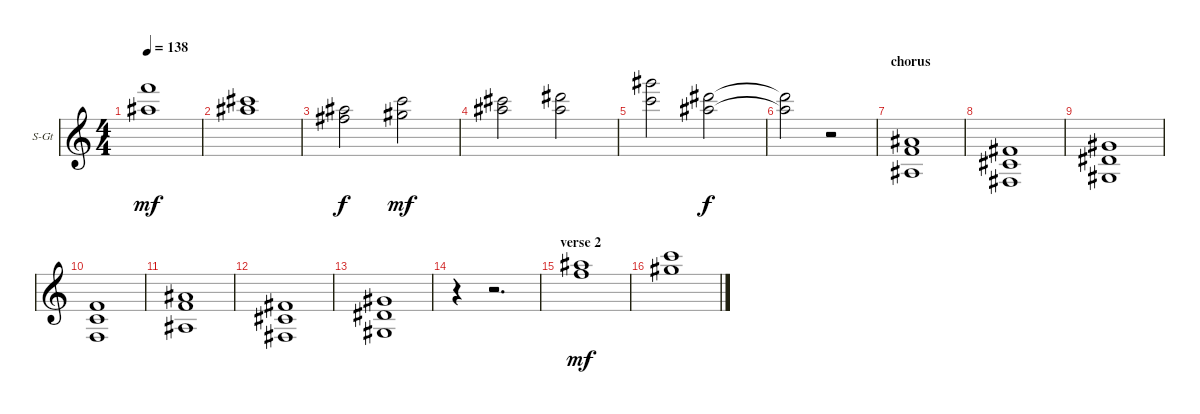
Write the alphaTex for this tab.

\bracketExtendMode groupsimilarinstruments
\firstSystemTrackNameOrientation horizontal
\otherSystemsTrackNameOrientation horizontal
\track ("Strings" "S-Gt") {instrument stringensemble2}
\staff {score}
\tuning (E4 B3 G3 D3 A2 E2)
\displaytranspose 12
\ts (4 4)
\tempo 138
\clef g2
\ks c
(13.1 15.3).1{dy mf} |
(14.2 15.3).1 |
(15.3 16.4).2{dy f} (17.3 18.4).2{dy mf} |
(18.3 20.4).2 (20.3 20.4).2 |
(21.2 22.4).2 (20.3 20.4).2{dy f} |
(20.3{t} 20.4{t}).2 r.2 |
\section ("" "chorus")
(8.4 8.5 6.6).1 |
(2.6 4.5 4.4).1 |
(4.6 6.5 6.4).1 |
(1.6 3.4 3.5).1 |
(8.4 8.5 6.6).1 |
(2.6 4.5 4.4).1 |
(4.6 6.5 6.4).1 |
r.4 r.2{d} |
\section ("" "verse 2")
(6.1 6.2).1{dy mf} |
(8.1 9.2).1
